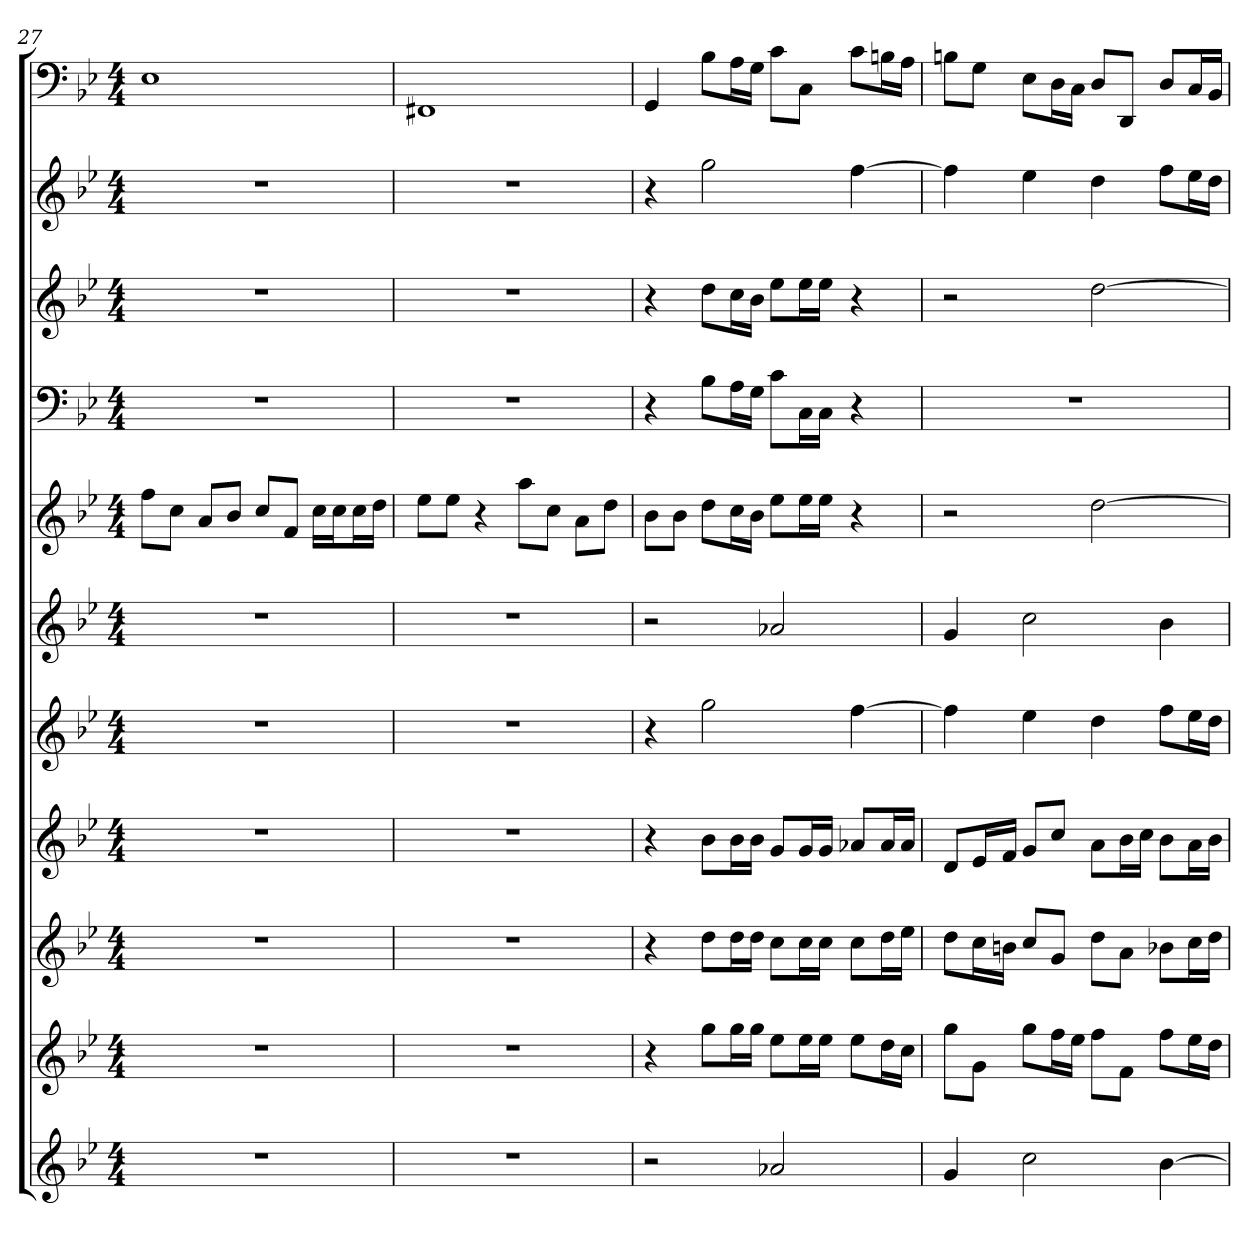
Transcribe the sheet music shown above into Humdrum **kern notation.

**kern	**kern	**kern	**kern	**kern	**kern	**kern	**kern	**kern	**kern	**kern
*part11	*part10	*part9	*part8	*part7	*part6	*part5	*part4	*part3	*part2	*part1
*staff11	*staff10	*staff9	*staff8	*staff7	*staff6	*staff5	*staff4	*staff3	*staff2	*staff1
*clefG2	*clefG2	*clefG2	*clefG2	*clefG2	*clefG2	*clefG2	*clefF4	*clefG2	*clefG2	*clefF4
*k[b-e-]	*k[b-e-]	*k[b-e-]	*k[b-e-]	*k[b-e-]	*k[b-e-]	*k[b-e-]	*k[b-e-]	*k[b-e-]	*k[b-e-]	*k[b-e-]
*g:	*g:	*g:	*g:	*g:	*g:	*g:	*g:	*g:	*g:	*g:
*M4/4	*M4/4	*M4/4	*M4/4	*M4/4	*M4/4	*M4/4	*M4/4	*M4/4	*M4/4	*M4/4
=27	=27	=27	=27	=27	=27	=27	=27	=27	=27	=27
1r	1r	1r	1r	1r	1r	8ff\L	1r	1r	1r	1E-
.	.	.	.	.	.	8cc\J	.	.	.	.
.	.	.	.	.	.	8a/L	.	.	.	.
.	.	.	.	.	.	8b-/J	.	.	.	.
.	.	.	.	.	.	8cc/L	.	.	.	.
.	.	.	.	.	.	8f/J	.	.	.	.
.	.	.	.	.	.	16cc\LL	.	.	.	.
.	.	.	.	.	.	16cc\J	.	.	.	.
.	.	.	.	.	.	16cc\L	.	.	.	.
.	.	.	.	.	.	16dd\JJ	.	.	.	.
=28	=28	=28	=28	=28	=28	=28	=28	=28	=28	=28
1r	1r	1r	1r	1r	1r	8ee-\L	1r	1r	1r	1FF#X
.	.	.	.	.	.	8ee-\J	.	.	.	.
.	.	.	.	.	.	4r	.	.	.	.
.	.	.	.	.	.	8aa\L	.	.	.	.
.	.	.	.	.	.	8cc\J	.	.	.	.
.	.	.	.	.	.	8a\L	.	.	.	.
.	.	.	.	.	.	8dd\J	.	.	.	.
=29	=29	=29	=29	=29	=29	=29	=29	=29	=29	=29
2r	4r	4r	4r	4r	2r	8b-\L	4r	4r	4r	4GG
.	.	.	.	.	.	8b-\J	.	.	.	.
.	8gg\L	8dd\L	8b-\L	2gg	.	8dd\L	8B-\L	8dd\L	2gg	8B-\L
.	16gg\L	16dd\L	16b-\L	.	.	16cc\L	16A\L	16cc\L	.	16A\L
.	16gg\JJ	16dd\JJ	16b-\JJ	.	.	16b-\JJ	16G\JJ	16b-\JJ	.	16G\JJ
2a-X	8ee-\L	8cc\L	8g/L	.	2a-X	8ee-\L	8c\L	8ee-\L	.	8c\L
.	16ee-\L	16cc\L	16g/L	.	.	16ee-\L	16C\L	16ee-\L	.	8C\J
.	16ee-\JJ	16cc\JJ	16g/JJ	.	.	16ee-\JJ	16C\JJ	16ee-\JJ	.	.
.	8ee-\L	8cc\L	8a-X/L	[4ff	.	4r	4r	4r	[4ff	8c\L
.	16dd\L	16dd\L	16a-/L	.	.	.	.	.	.	16Bn\L
.	16cc\JJ	16ee-\JJ	16a-/JJ	.	.	.	.	.	.	16A\JJ
=30	=30	=30	=30	=30	=30	=30	=30	=30	=30	=30
4g	8gg\L	8dd\L	8d/L	4ff]	4g	2r	1r	2r	4ff]	8Bn\L
.	8g\J	16cc\L	16e-/L	.	.	.	.	.	.	8G\J
.	.	16bn\JJ	16f/JJ	.	.	.	.	.	.	.
2cc	8gg\L	8cc/L	8g/L	4ee-	2cc	.	.	.	4ee-	8E-\L
.	16ff\L	8g/J	8cc/J	.	.	.	.	.	.	16D\L
.	16ee-\JJ	.	.	.	.	.	.	.	.	16C\JJ
.	8ff\L	8dd\L	8a\L	4dd	.	[2dd	.	[2dd	4dd	8D/L
.	8f\J	8a\J	16b-\L	.	.	.	.	.	.	8DD/J
.	.	.	16cc\JJ	.	.	.	.	.	.	.
[4b-	8ff\L	8b-X\L	8b-\L	8ff\L	4b-	.	.	.	8ff\L	8D/L
.	16ee-\L	16cc\L	16a\L	16ee-\L	.	.	.	.	16ee-\L	16C/L
.	16dd\JJ	16dd\JJ	16b-\JJ	16dd\JJ	.	.	.	.	16dd\JJ	16BB-/JJ
=	=	=	=	=	=	=	=	=	=	=
*-	*-	*-	*-	*-	*-	*-	*-	*-	*-	*-
